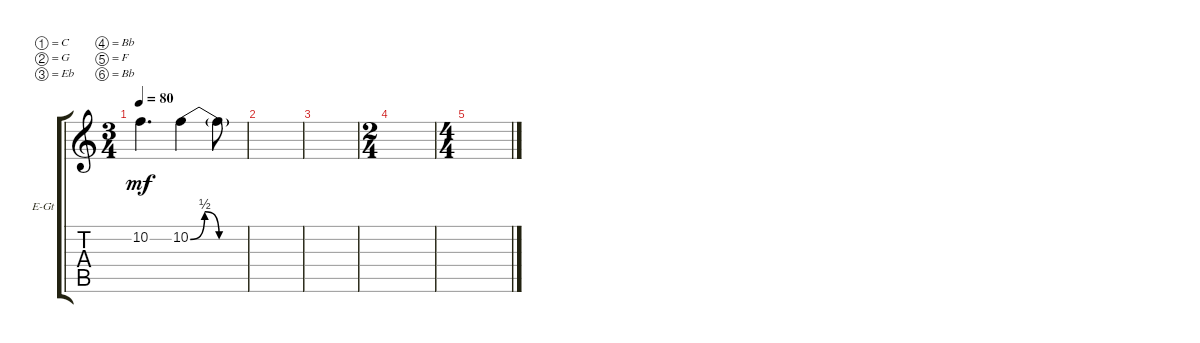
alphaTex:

\bracketExtendMode groupsimilarinstruments
\firstSystemTrackNameOrientation horizontal
\otherSystemsTrackNameOrientation horizontal
\track ("Lead Guitar " "E-Gt") {instrument distortionguitar}
\staff {score tabs}
\tuning (C4 G3 Eb3 Bb2 F2 Bb1)
\ts (3 4)
\tempo 80
\clef g2
\ks c
10.2{t}.4{d dy mf} 10.2{be (bendrelease 22.8 0 35.4 2 45 2 60 0)}.4 10.2{be (hold 0 0 60 0) t}.8 |
|
|
\ts (2 4)
|
\ts (4 4)
